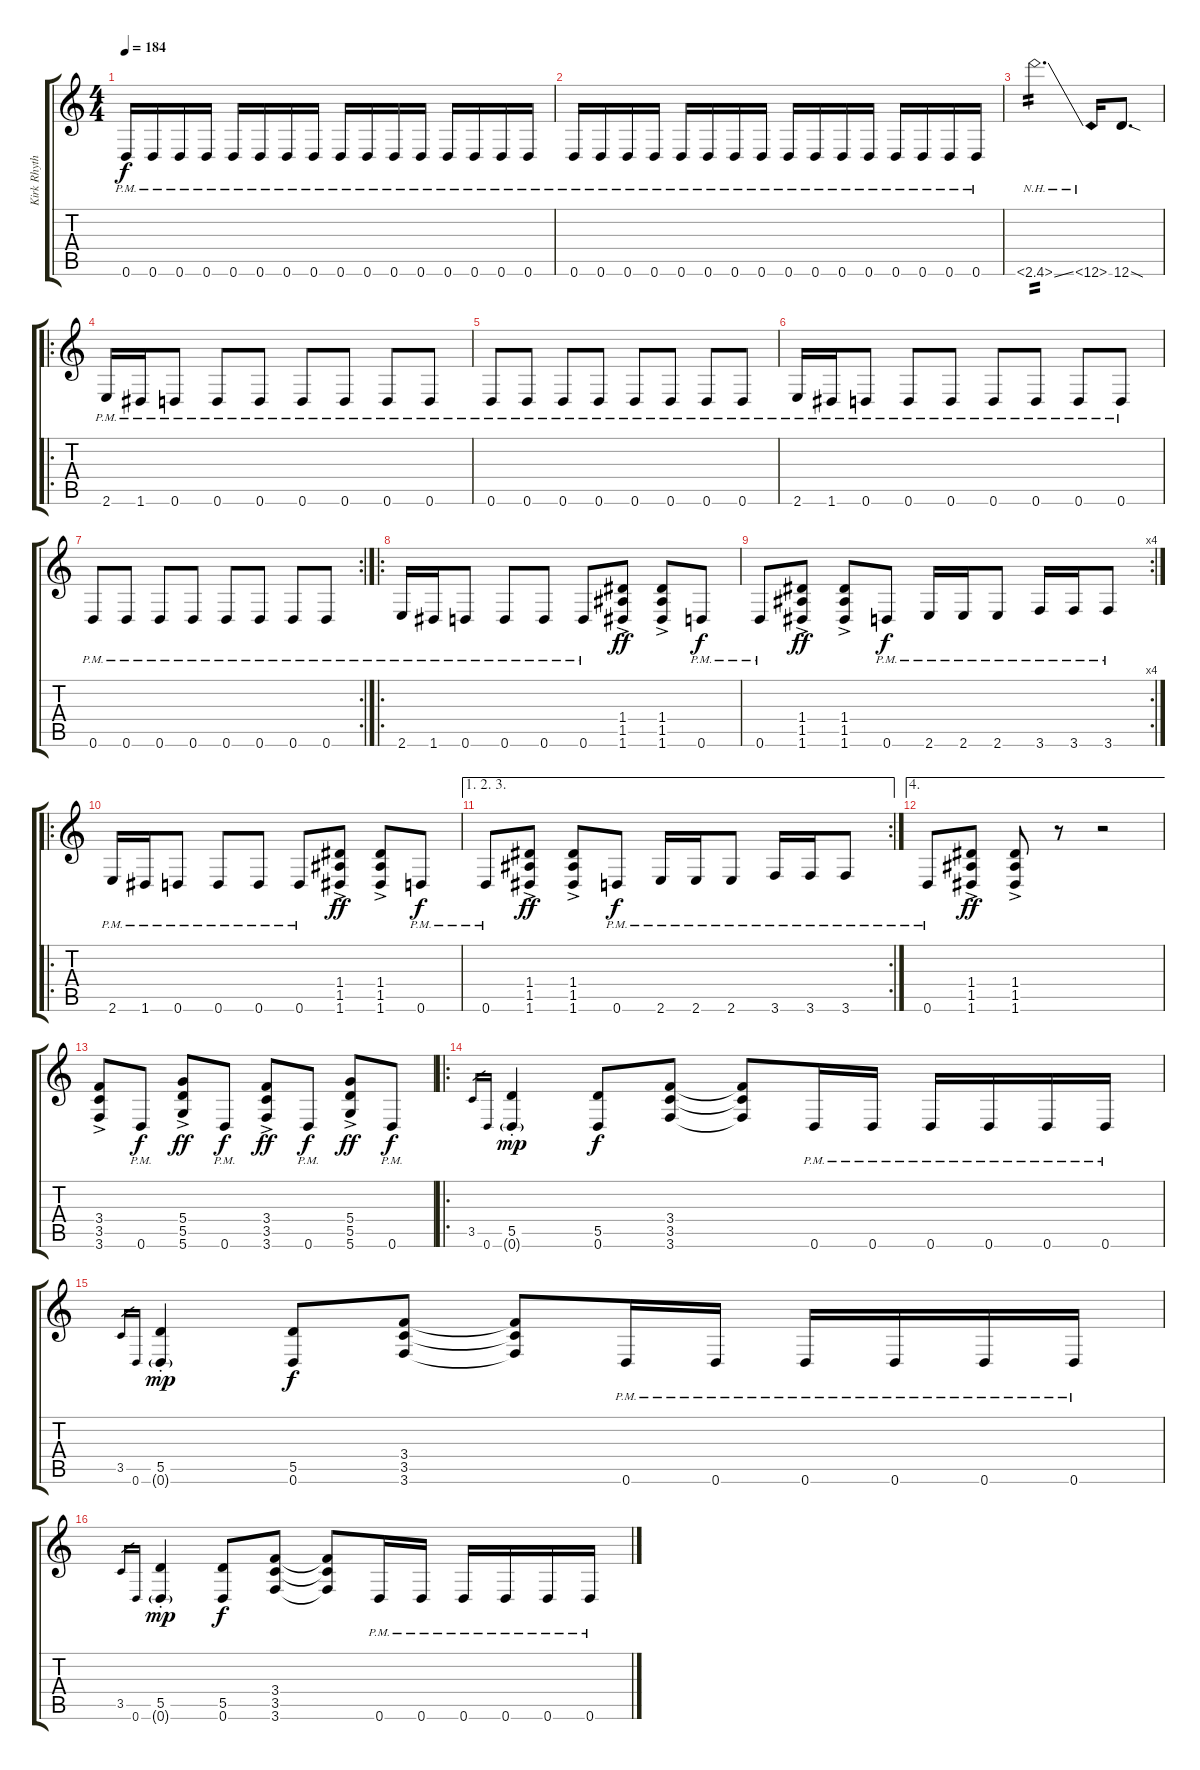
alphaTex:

\track ("Kirk Rhythm" "Kirk Rhyth") {instrument distortionguitar}
\staff {score tabs}
\tuning (E4 B3 G3 D3 A2 D2) {hide}
\ts (4 4)
\tempo 184
\clef g2
\ks c
0.6{pm}.16{dy f} 0.6{pm}.16 0.6{pm}.16 0.6{pm}.16 0.6{pm}.16 0.6{pm}.16 0.6{pm}.16 0.6{pm}.16 0.6{pm}.16 0.6{pm}.16 0.6{pm}.16 0.6{pm}.16 0.6{pm}.16 0.6{pm}.16 0.6{pm}.16 0.6{pm}.16 |
0.6{pm}.16 0.6{pm}.16 0.6{pm}.16 0.6{pm}.16 0.6{pm}.16 0.6{pm}.16 0.6{pm}.16 0.6{pm}.16 0.6{pm}.16 0.6{pm}.16 0.6{pm}.16 0.6{pm}.16 0.6{pm}.16 0.6{pm}.16 0.6{pm}.16 0.6{pm}.16 |
2.6{nh ss}.2{d tp 2} 12.6{nh}.16 12.6{sod}.8{d} |
\ro
2.6{pm}.16 1.6{pm}.16 0.6{pm}.8 0.6{pm}.8 0.6{pm}.8 0.6{pm}.8 0.6{pm}.8 0.6{pm}.8 0.6{pm}.8 |
0.6{pm}.8 0.6{pm}.8 0.6{pm}.8 0.6{pm}.8 0.6{pm}.8 0.6{pm}.8 0.6{pm}.8 0.6{pm}.8 |
2.6{pm}.16 1.6{pm}.16 0.6{pm}.8 0.6{pm}.8 0.6{pm}.8 0.6{pm}.8 0.6{pm}.8 0.6{pm}.8 0.6{pm}.8 |
\rc 2
0.6{pm}.8 0.6{pm}.8 0.6{pm}.8 0.6{pm}.8 0.6{pm}.8 0.6{pm}.8 0.6{pm}.8 0.6{pm}.8 |
\ro
2.6{pm}.16 1.6{pm}.16 0.6{pm}.8 0.6{pm}.8 0.6{pm}.8 0.6{pm}.8 (1.4{ac} 1.5{ac} 1.6{ac}).8{dy ff} (1.4{ac} 1.5{ac} 1.6{ac}).8 0.6{pm}.8{dy f} |
\rc 4
0.6{pm}.8 (1.4{ac} 1.5{ac} 1.6{ac}).8{dy ff} (1.4{ac} 1.5{ac} 1.6{ac}).8 0.6{pm}.8{dy f} 2.6{pm}.16 2.6{pm}.16 2.6{pm}.8 3.6{pm}.16 3.6{pm}.16 3.6{pm}.8 |
\ro
2.6{pm}.16 1.6{pm}.16 0.6{pm}.8 0.6{pm}.8 0.6{pm}.8 0.6{pm}.8 (1.4{ac} 1.5{ac} 1.6{ac}).8{dy ff} (1.4{ac} 1.5{ac} 1.6{ac}).8 0.6{pm}.8{dy f} |
\ae (1 2 3)
\rc 2
0.6{pm}.8 (1.4{ac} 1.5{ac} 1.6{ac}).8{dy ff} (1.4{ac} 1.5{ac} 1.6{ac}).8 0.6{pm}.8{dy f} 2.6{pm}.16 2.6{pm}.16 2.6{pm}.8 3.6{pm}.16 3.6{pm}.16 3.6{pm}.8 |
\ae 4
0.6{pm}.8 (1.4{ac} 1.5{ac} 1.6{ac}).8{dy ff} (1.4{ac} 1.5{ac} 1.6{ac}).8 r.8 r.2 |
(3.4{ac} 3.5{ac} 3.6{ac}).8 0.6{pm}.8{dy f} (5.4{ac} 5.5{ac} 5.6{ac}).8{dy ff} 0.6{pm}.8{dy f} (3.4{ac} 3.5{ac} 3.6{ac}).8{dy ff} 0.6{pm}.8{dy f} (5.4{ac} 5.5{ac} 5.6{ac}).8{dy ff} 0.6{pm}.8{dy f} |
\ro
3.5.16{gr} 0.6.16{gr} (5.5{st} 0.6{g st}).4{dy mp} (5.5 0.6).8{dy f} (3.4 3.5 3.6).8 (3.4{t} 3.5{t} 3.6{t}).8 0.6{pm}.16 0.6{pm}.16 0.6{pm}.16 0.6{pm}.16 0.6{pm}.16 0.6{pm}.16 |
3.5.16{gr} 0.6.16{gr} (5.5{st} 0.6{g st}).4{dy mp} (5.5 0.6).8{dy f} (3.4 3.5 3.6).8 (3.4{t} 3.5{t} 3.6{t}).8 0.6{pm}.16 0.6{pm}.16 0.6{pm}.16 0.6{pm}.16 0.6{pm}.16 0.6{pm}.16 |
3.5.16{gr} 0.6.16{gr} (5.5{st} 0.6{g st}).4{dy mp} (5.5 0.6).8{dy f} (3.4 3.5 3.6).8 (3.4{t} 3.5{t} 3.6{t}).8 0.6{pm}.16 0.6{pm}.16 0.6{pm}.16 0.6{pm}.16 0.6{pm}.16 0.6{pm}.16
